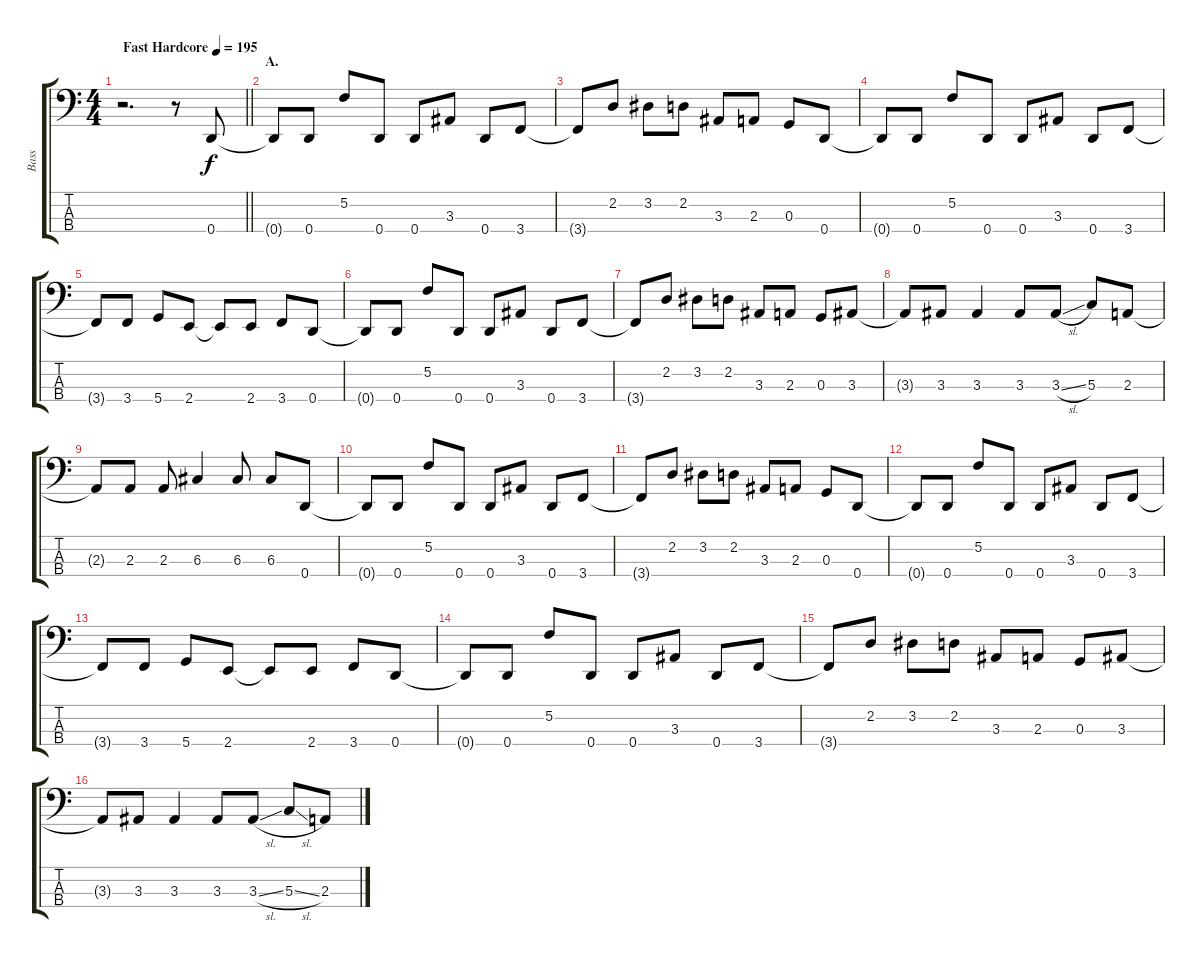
\track ("Bass" "Bass") {instrument electricbasspick}
\staff {score tabs}
\tuning (F2 C2 G1 D1) {hide}
\ts (4 4)
\section ("" "")
\tempo (195 "Fast Hardcore")
\clef f4
\barLineRight lightlight
\ks c
r.2{d dy f instrument electricbasspick} r.8 0.4.8 |
\section ("" "A.")
0.4{t}.8 0.4.8 5.2.8 0.4.8 0.4.8 3.3.8 0.4.8 3.4.8 |
3.4{t}.8 2.2.8 3.2.8 2.2.8 3.3.8 2.3.8 0.3.8 0.4.8 |
0.4{t}.8 0.4.8 5.2.8 0.4.8 0.4.8 3.3.8 0.4.8 3.4.8 |
3.4{t}.8 3.4.8 5.4.8 2.4.8 2.4{t}.8 2.4.8 3.4.8 0.4.8 |
0.4{t}.8 0.4.8 5.2.8 0.4.8 0.4.8 3.3.8 0.4.8 3.4.8 |
3.4{t}.8 2.2.8 3.2.8 2.2.8 3.3.8 2.3.8 0.3.8 3.3.8 |
3.3{t}.8 3.3.8 3.3.4 3.3.8 3.3{sl}.8 5.3.8 2.3.8 |
2.3{t}.8 2.3.8 2.3.8 6.3.4 6.3.8 6.3.8 0.4.8 |
0.4{t}.8 0.4.8 5.2.8 0.4.8 0.4.8 3.3.8 0.4.8 3.4.8 |
3.4{t}.8 2.2.8 3.2.8 2.2.8 3.3.8 2.3.8 0.3.8 0.4.8 |
0.4{t}.8 0.4.8 5.2.8 0.4.8 0.4.8 3.3.8 0.4.8 3.4.8 |
3.4{t}.8 3.4.8 5.4.8 2.4.8 2.4{t}.8 2.4.8 3.4.8 0.4.8 |
0.4{t}.8 0.4.8 5.2.8 0.4.8 0.4.8 3.3.8 0.4.8 3.4.8 |
3.4{t}.8 2.2.8 3.2.8 2.2.8 3.3.8 2.3.8 0.3.8 3.3.8 |
3.3{t}.8 3.3.8 3.3.4 3.3.8 3.3{sl}.8 5.3{sl}.8 2.3.8
